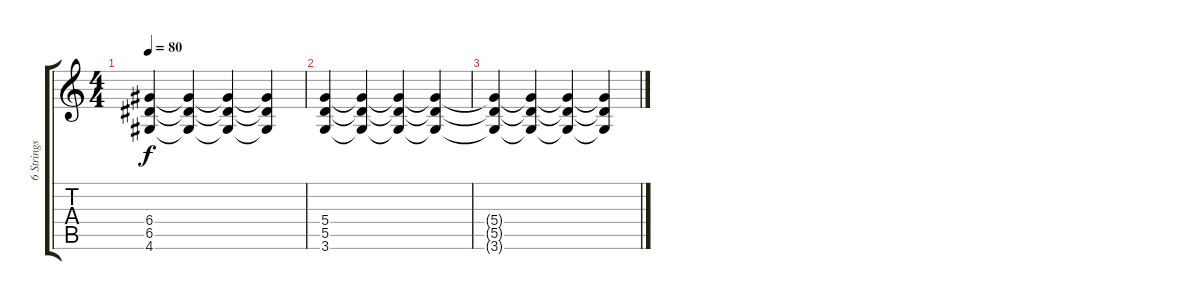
\track ("6 Strings ElectricGuitar Standard Tuning" "6 Strings ") {instrument distortionguitar}
\staff {score tabs}
\tuning (E4 B3 G3 D3 A2 E2) {hide}
\ts (4 4)
\tempo 80
\clef g2
\ks c
(6.4{t} 6.5{t} 4.6{t}).4{dy f} (6.4{t} 6.5{t} 4.6{t}).4 (6.4{t} 6.5{t} 4.6{t}).4 (6.4{t} 6.5{t} 4.6{t}).4 |
(5.4 5.5 3.6).4{volume 10} (5.4{t} 5.5{t} 3.6{t}).4{volume 3} (5.4{t} 5.5{t} 3.6{t}).4 (5.4{t} 5.5{t} 3.6{t}).4 |
(5.4{t} 5.5{t} 3.6{t}).4 (5.4{t} 5.5{t} 3.6{t}).4 (5.4{t} 5.5{t} 3.6{t}).4 (5.4{t} 5.5{t} 3.6{t}).4
